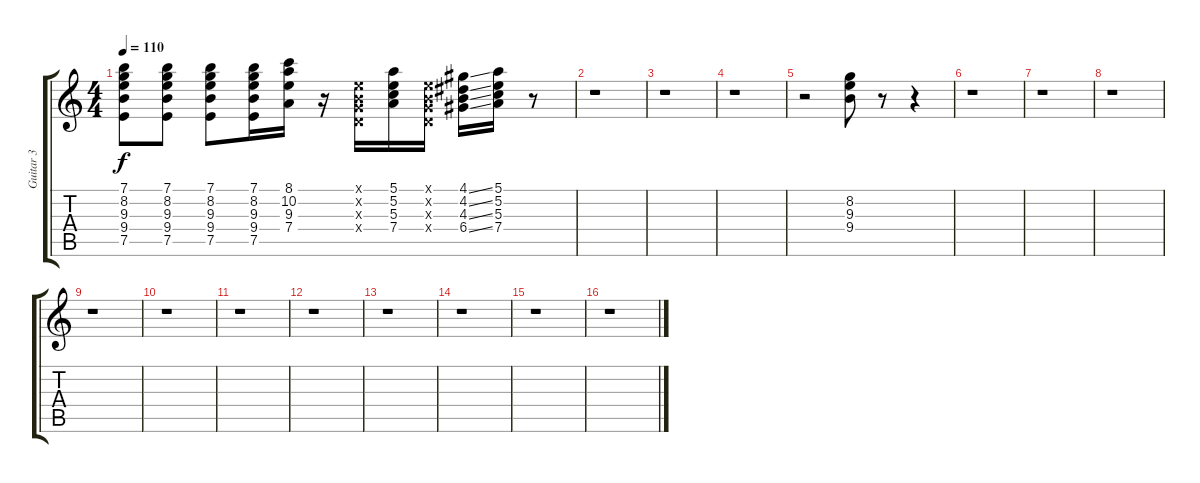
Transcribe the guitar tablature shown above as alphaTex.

\track ("Guitar 3" "Guitar 3") {instrument electricguitarclean}
\staff {score tabs}
\tuning (E4 B3 G3 D3 A2 E2) {hide}
\ts (4 4)
\tempo 110
\clef g2
\ks c
(7.1 8.2 9.3 9.4 7.5).8{dy f} (7.1 8.2 9.3 9.4 7.5).8 (7.1 8.2 9.3 9.4 7.5).8 (7.1 8.2 9.3 9.4 7.5).16 (8.1 10.2 9.3 7.4).16 r.16 (0.1{x} 0.2{x} 0.3{x} 0.4{x}).16 (5.1 5.2 5.3 7.4).16 (0.1{x} 0.2{x} 0.3{x} 0.4{x}).16 (4.1{ss} 4.2{ss} 4.3{ss} 6.4{ss}).16 (5.1 5.2 5.3 7.4).16 r.8 |
r.1 |
r.1 |
r.1 |
r.2 (8.2 9.3 9.4).8 r.8 r.4 |
r.1 |
r.1 |
r.1 |
r.1 |
r.1 |
r.1 |
r.1 |
r.1 |
r.1 |
r.1 |
r.1
